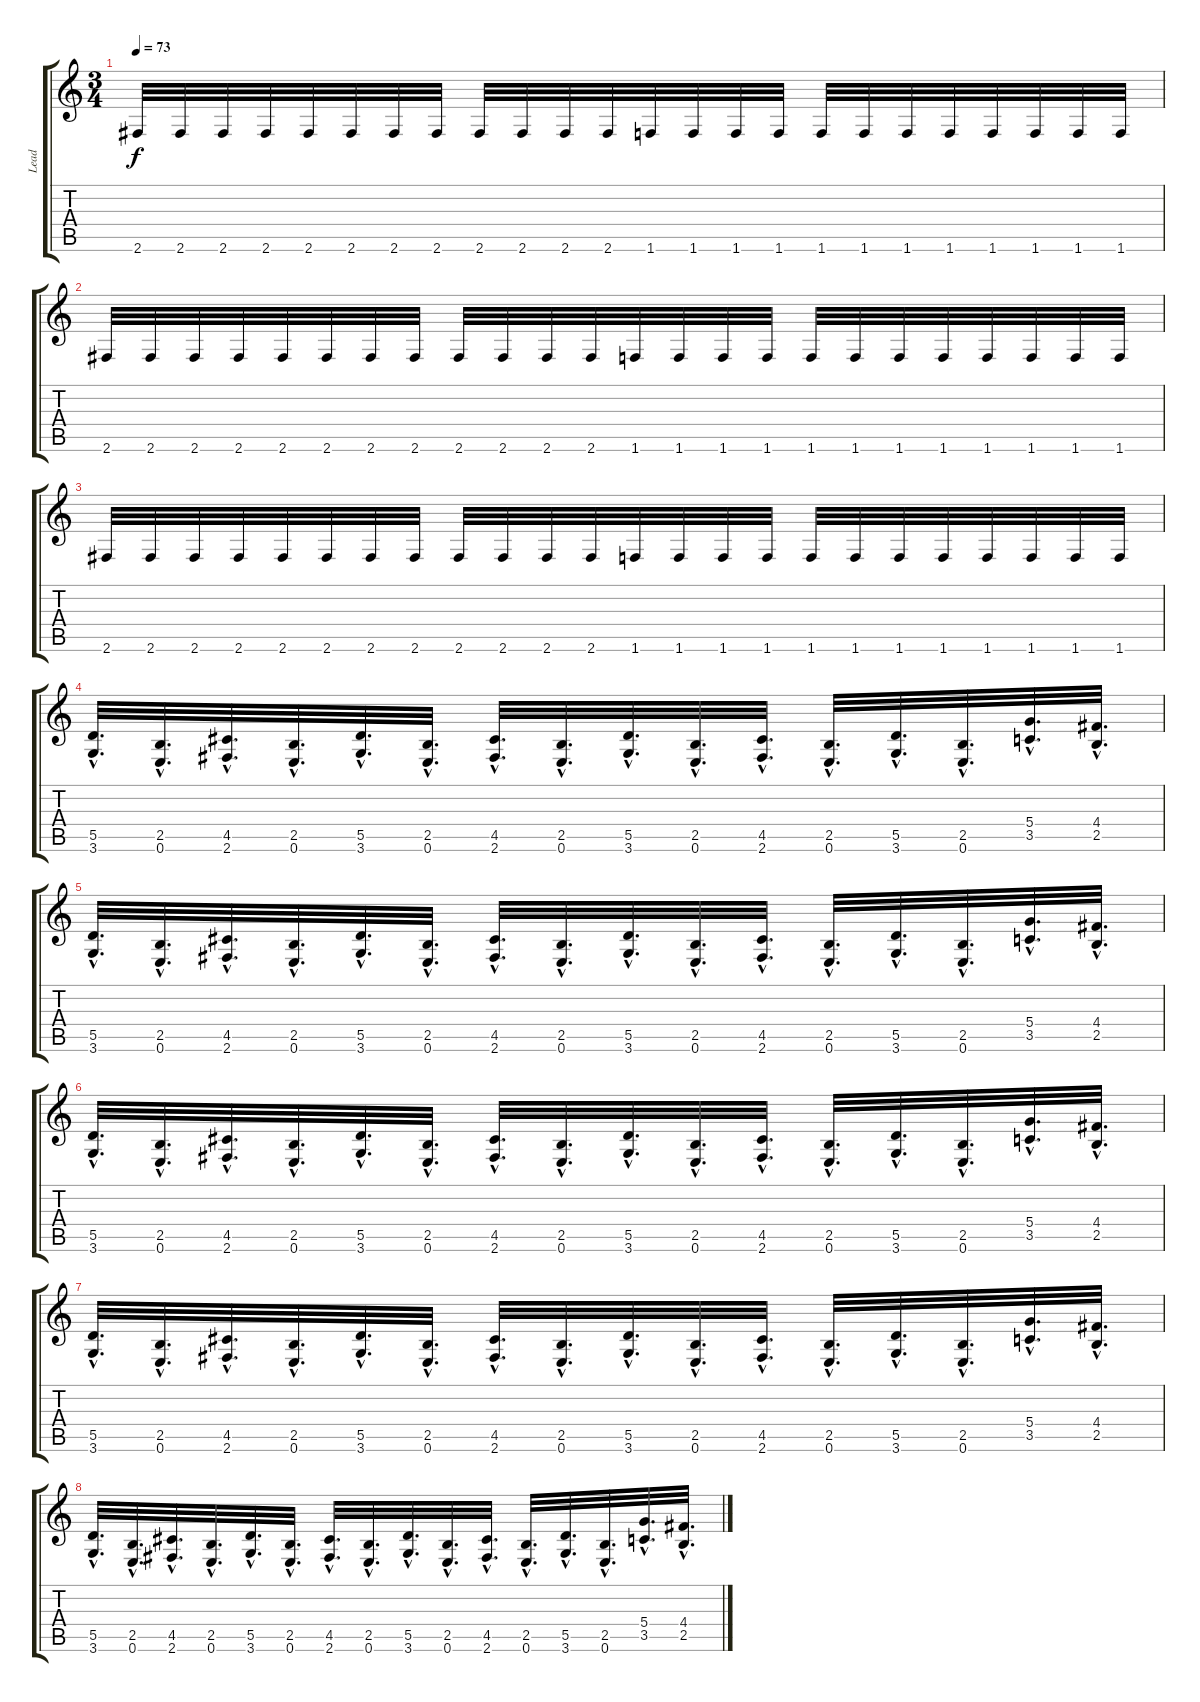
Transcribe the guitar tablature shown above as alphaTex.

\track ("Lead" "Lead") {instrument distortionguitar}
\staff {score tabs}
\tuning (E4 B3 G3 D3 A2 E2) {hide}
\ts (3 4)
\tempo 73
\clef g2
\ks c
2.6.32{dy f} 2.6.32 2.6.32 2.6.32 2.6.32 2.6.32 2.6.32 2.6.32 2.6.32 2.6.32 2.6.32 2.6.32 1.6.32 1.6.32 1.6.32 1.6.32 1.6.32 1.6.32 1.6.32 1.6.32 1.6.32 1.6.32 1.6.32 1.6.32 |
2.6.32 2.6.32 2.6.32 2.6.32 2.6.32 2.6.32 2.6.32 2.6.32 2.6.32 2.6.32 2.6.32 2.6.32 1.6.32 1.6.32 1.6.32 1.6.32 1.6.32 1.6.32 1.6.32 1.6.32 1.6.32 1.6.32 1.6.32 1.6.32 |
2.6.32 2.6.32 2.6.32 2.6.32 2.6.32 2.6.32 2.6.32 2.6.32 2.6.32 2.6.32 2.6.32 2.6.32 1.6.32 1.6.32 1.6.32 1.6.32 1.6.32 1.6.32 1.6.32 1.6.32 1.6.32 1.6.32 1.6.32 1.6.32 |
(5.5{hac} 3.6{hac}).32{d} (2.5{hac} 0.6{hac}).32{d} (4.5{hac} 2.6{hac}).32{d} (2.5{hac} 0.6{hac}).32{d} (5.5{hac} 3.6{hac}).32{d} (2.5{hac} 0.6{hac}).32{d} (4.5{hac} 2.6{hac}).32{d} (2.5{hac} 0.6{hac}).32{d} (5.5{hac} 3.6{hac}).32{d} (2.5{hac} 0.6{hac}).32{d} (4.5{hac} 2.6{hac}).32{d} (2.5{hac} 0.6{hac}).32{d} (5.5{hac} 3.6{hac}).32{d} (2.5{hac} 0.6{hac}).32{d} (5.4{hac} 3.5{hac}).32{d} (4.4{hac} 2.5{hac}).32{d} |
(5.5{hac} 3.6{hac}).32{d} (2.5{hac} 0.6{hac}).32{d} (4.5{hac} 2.6{hac}).32{d} (2.5{hac} 0.6{hac}).32{d} (5.5{hac} 3.6{hac}).32{d} (2.5{hac} 0.6{hac}).32{d} (4.5{hac} 2.6{hac}).32{d} (2.5{hac} 0.6{hac}).32{d} (5.5{hac} 3.6{hac}).32{d} (2.5{hac} 0.6{hac}).32{d} (4.5{hac} 2.6{hac}).32{d} (2.5{hac} 0.6{hac}).32{d} (5.5{hac} 3.6{hac}).32{d} (2.5{hac} 0.6{hac}).32{d} (5.4{hac} 3.5{hac}).32{d} (4.4{hac} 2.5{hac}).32{d} |
(5.5{hac} 3.6{hac}).32{d} (2.5{hac} 0.6{hac}).32{d} (4.5{hac} 2.6{hac}).32{d} (2.5{hac} 0.6{hac}).32{d} (5.5{hac} 3.6{hac}).32{d} (2.5{hac} 0.6{hac}).32{d} (4.5{hac} 2.6{hac}).32{d} (2.5{hac} 0.6{hac}).32{d} (5.5{hac} 3.6{hac}).32{d} (2.5{hac} 0.6{hac}).32{d} (4.5{hac} 2.6{hac}).32{d} (2.5{hac} 0.6{hac}).32{d} (5.5{hac} 3.6{hac}).32{d} (2.5{hac} 0.6{hac}).32{d} (5.4{hac} 3.5{hac}).32{d} (4.4{hac} 2.5{hac}).32{d} |
(5.5{hac} 3.6{hac}).32{d} (2.5{hac} 0.6{hac}).32{d} (4.5{hac} 2.6{hac}).32{d} (2.5{hac} 0.6{hac}).32{d} (5.5{hac} 3.6{hac}).32{d} (2.5{hac} 0.6{hac}).32{d} (4.5{hac} 2.6{hac}).32{d} (2.5{hac} 0.6{hac}).32{d} (5.5{hac} 3.6{hac}).32{d} (2.5{hac} 0.6{hac}).32{d} (4.5{hac} 2.6{hac}).32{d} (2.5{hac} 0.6{hac}).32{d} (5.5{hac} 3.6{hac}).32{d} (2.5{hac} 0.6{hac}).32{d} (5.4{hac} 3.5{hac}).32{d} (4.4{hac} 2.5{hac}).32{d} |
(5.5{hac} 3.6{hac}).32{d} (2.5{hac} 0.6{hac}).32{d} (4.5{hac} 2.6{hac}).32{d} (2.5{hac} 0.6{hac}).32{d} (5.5{hac} 3.6{hac}).32{d} (2.5{hac} 0.6{hac}).32{d} (4.5{hac} 2.6{hac}).32{d} (2.5{hac} 0.6{hac}).32{d} (5.5{hac} 3.6{hac}).32{d} (2.5{hac} 0.6{hac}).32{d} (4.5{hac} 2.6{hac}).32{d} (2.5{hac} 0.6{hac}).32{d} (5.5{hac} 3.6{hac}).32{d} (2.5{hac} 0.6{hac}).32{d} (5.4{hac} 3.5{hac}).32{d} (4.4{hac} 2.5{hac}).32{d}
